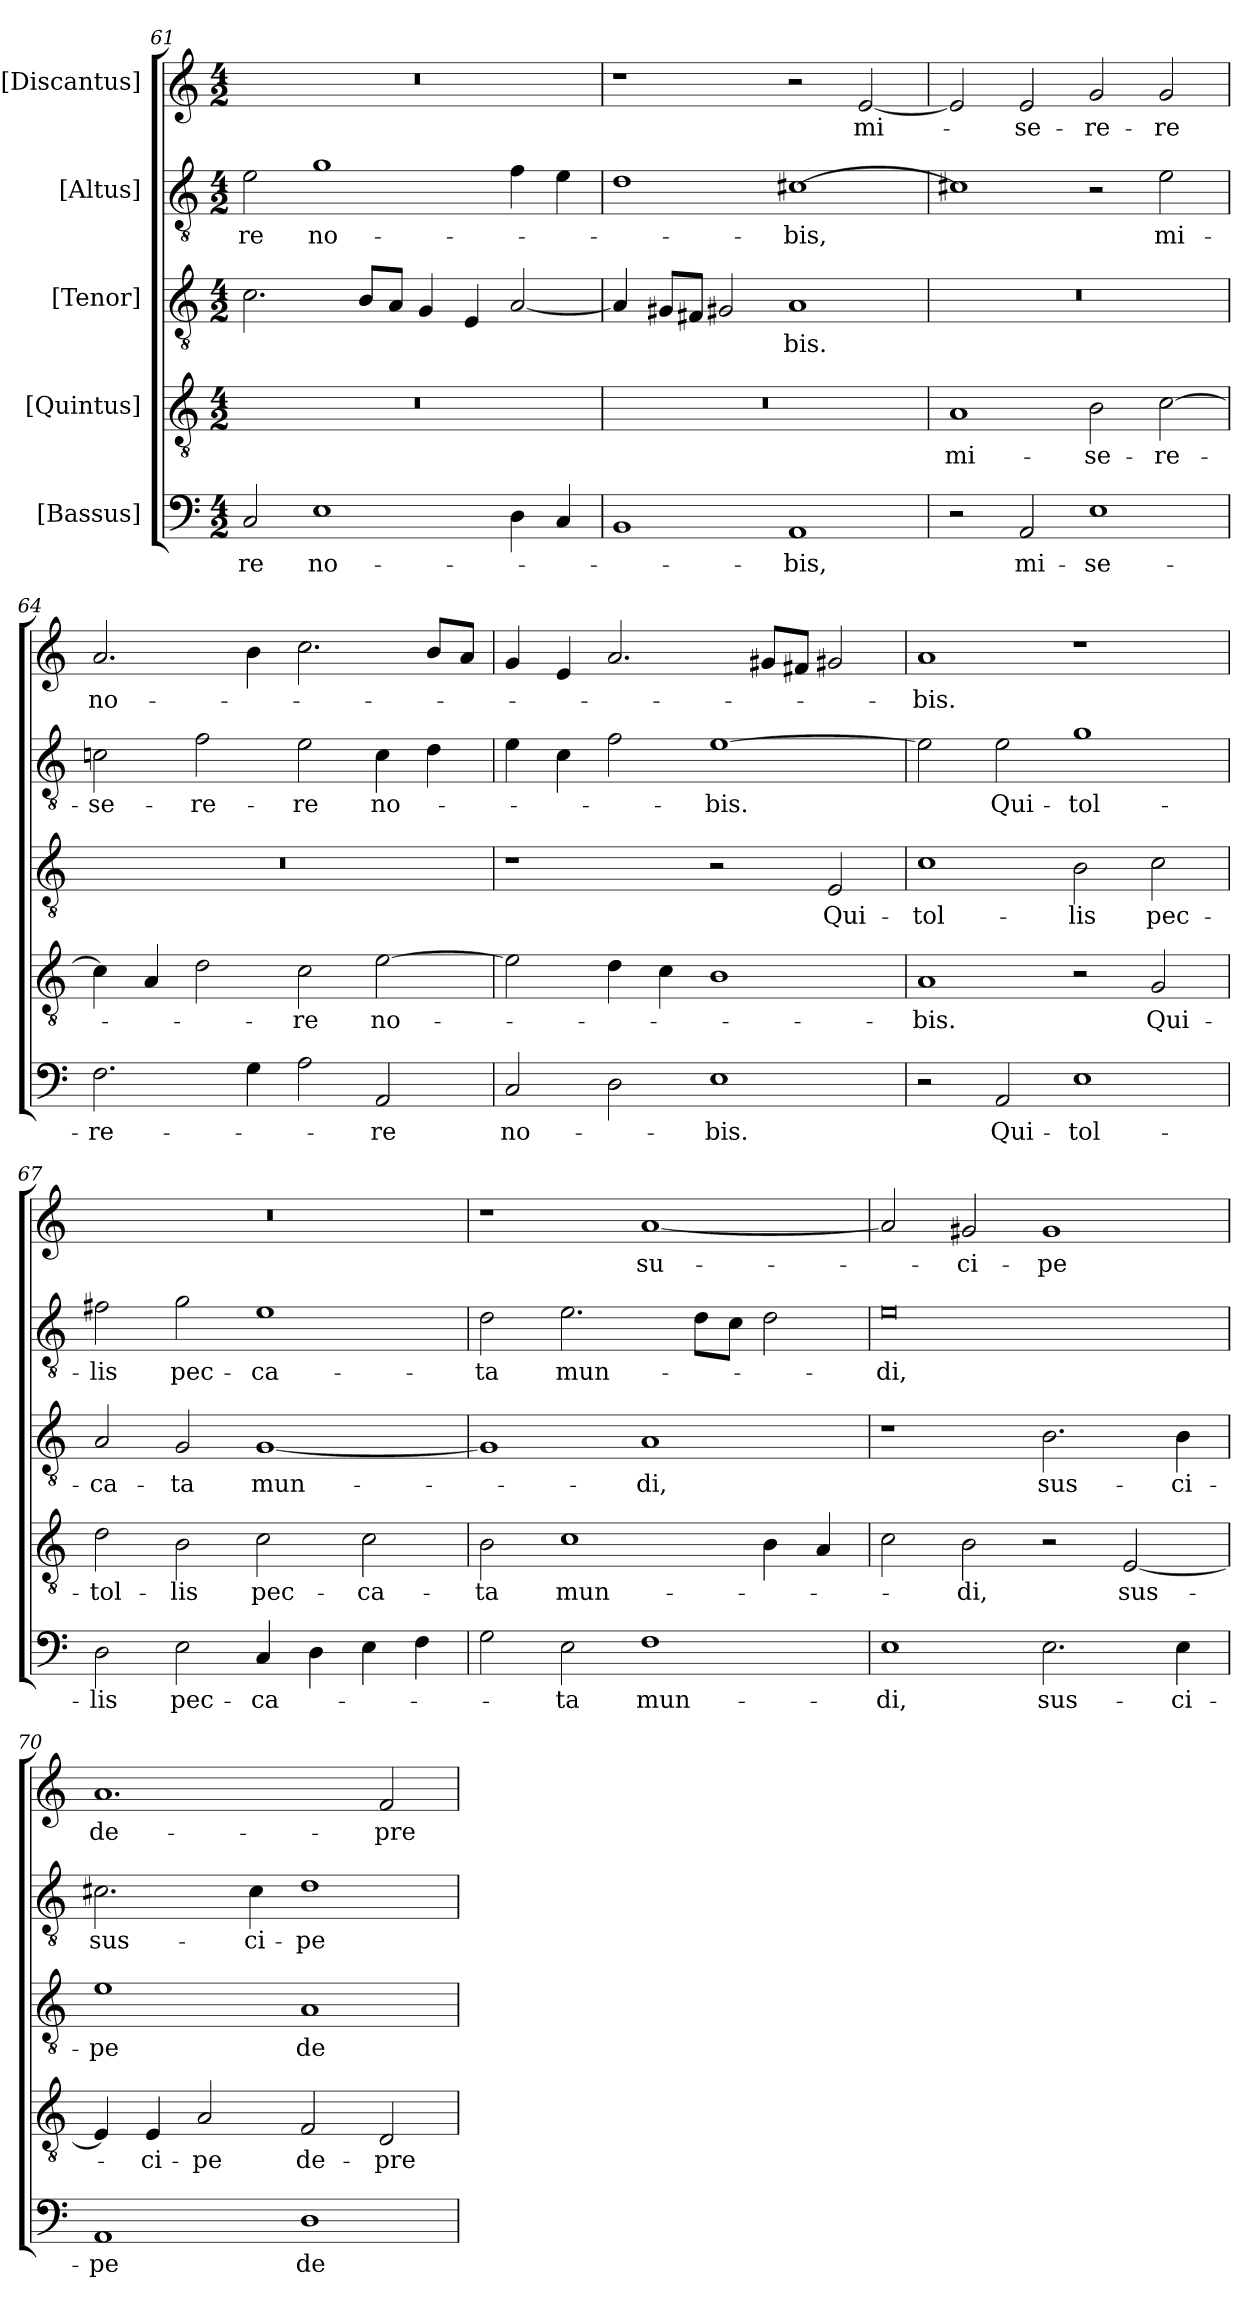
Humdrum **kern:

**kern	**text	**kern	**text	**kern	**text	**kern	**text	**kern	**text
*part5	*part5	*part4	*part4	*part3	*part3	*part2	*part2	*part1	*part1
*staff5	*staff5	*staff4	*staff4	*staff3	*staff3	*staff2	*staff2	*staff1	*staff1
*I"[Bassus]	*	*I"[Quintus]	*	*I"[Tenor]	*	*I"[Altus]	*	*I"[Discantus]	*
*clefF4	*	*clefGv2	*	*clefGv2	*	*clefGv2	*	*clefG2	*
*k[]	*	*k[]	*	*k[]	*	*k[]	*	*k[]	*
*M4/2	*	*M4/2	*	*M4/2	*	*M4/2	*	*M4/2	*
=61	=61	=61	=61	=61	=61	=61	=61	=61	=61
2C/	-re	0r	.	2.c\	.	2e\	-re	0r	.
1E\	no-	.	.	.	.	1g\	no-	.	.
.	.	.	.	8B/L	.	.	.	.	.
.	.	.	.	8A/J	.	.	.	.	.
.	.	.	.	4G/	.	.	.	.	.
.	.	.	.	4E/	.	.	.	.	.
4D\	.	.	.	[2A/	.	4f\	.	.	.
4C/	.	.	.	.	.	4e\	.	.	.
=62	=62	=62	=62	=62	=62	=62	=62	=62	=62
1BB/	.	0r	.	4A/]	.	1d\	.	1r	.
.	.	.	.	8G#X/L	.	.	.	.	.
.	.	.	.	8F#X/J	.	.	.	.	.
.	.	.	.	2G#X/	.	.	.	.	.
1AA/	-bis,	.	.	1A/	-bis.	[1c#X\	-bis,	2r	.
.	.	.	.	.	.	.	.	[2e/	mi-
=63	=63	=63	=63	=63	=63	=63	=63	=63	=63
2r	.	1A/	mi-	0r	.	1c#X\]	.	2e/]	.
2AA/	mi-	.	.	.	.	.	.	2e/	-se-
1E\	-se-	2B\	-se-	.	.	2r	.	2g/	-re-
.	.	[2c\	-re-	.	.	2e\	mi-	2g/	-re
=64	=64	=64	=64	=64	=64	=64	=64	=64	=64
2.F\	-re-	4c\]	.	0r	.	2cn\	-se-	2.a/	no-
.	.	4A/	.	.	.	.	.	.	.
.	.	2d\	.	.	.	2f\	-re-	.	.
4G\	.	.	.	.	.	.	.	4b\	.
2A\	.	2c\	-re	.	.	2e\	-re	2.cc\	.
2AA/	-re	[2e\	no-	.	.	4c\	no-	.	.
.	.	.	.	.	.	4d\	.	8b/L	.
.	.	.	.	.	.	.	.	8a/J	.
=65	=65	=65	=65	=65	=65	=65	=65	=65	=65
2C/	no-	2e\]	.	1r	.	4e\	.	4g/	.
.	.	.	.	.	.	4c\	.	4e/	.
2D\	.	4d\	.	.	.	2f\	.	2.a/	.
.	.	4c\	.	.	.	.	.	.	.
1E\	-bis.	1B\	.	2r	.	[1e\	-bis.	.	.
.	.	.	.	.	.	.	.	8g#X/L	.
.	.	.	.	.	.	.	.	8f#X/J	.
.	.	.	.	2E/	Qui-	.	.	2g#X/	.
=66	=66	=66	=66	=66	=66	=66	=66	=66	=66
2r	.	1A/	-bis.	1c\	tol-	2e\]	.	1a/	-bis.
2AA/	Qui-	.	.	.	.	2e\	Qui-	.	.
1E\	tol-	2r	.	2B\	-lis	1g\	-tol-	1r	.
.	.	2G/	Qui-	2c\	pec-	.	.	.	.
=67	=67	=67	=67	=67	=67	=67	=67	=67	=67
2D\	-lis	2d\	tol-	2A/	-ca-	2f#X\	-lis	0r	.
2E\	pec-	2B\	-lis	2G/	-ta	2g\	pec-	.	.
4C/	-ca-	2c\	pec-	[1G/	mun-	1e\	-ca-	.	.
4D\	.	.	.	.	.	.	.	.	.
4E\	.	2c\	-ca-	.	.	.	.	.	.
4F\	.	.	.	.	.	.	.	.	.
=68	=68	=68	=68	=68	=68	=68	=68	=68	=68
2G\	.	2B\	-ta	1G/]	.	2d\	-ta	1r	.
2E\	-ta	1c\	mun-	.	.	2.e\	mun-	.	.
1F\	mun-	.	.	1A/	-di,	.	.	[1a/	su-
.	.	.	.	.	.	8d\L	.	.	.
.	.	.	.	.	.	8c\J	.	.	.
.	.	4B\	.	.	.	2d\	.	.	.
.	.	4A/	.	.	.	.	.	.	.
=69	=69	=69	=69	=69	=69	=69	=69	=69	=69
1E\	-di,	2c\	.	1r	.	0e\	-di,	2a/]	.
.	.	2B\	-di,	.	.	.	.	2g#X/	-ci-
2.E\	sus-	2r	.	2.B\	sus-	.	.	1g#/	-pe
.	.	[2E/	sus-	.	.	.	.	.	.
4E\	-ci-	.	.	4B\	-ci-	.	.	.	.
=70	=70	=70	=70	=70	=70	=70	=70	=70	=70
1AA/	-pe	4E/]	.	1e\	-pe	2.c#X\	sus-	1.a/	de-
.	.	4E/	-ci-	.	.	.	.	.	.
.	.	2A/	-pe	.	.	.	.	.	.
.	.	.	.	.	.	4c#\	-ci-	.	.
1D\	de-	2F/	de-	1A/	de-	1d\	-pe	.	.
.	.	2D/	-pre-	.	.	.	.	2f/	-pre-
=	=	=	=	=	=	=	=	=	=
*-	*-	*-	*-	*-	*-	*-	*-	*-	*-
